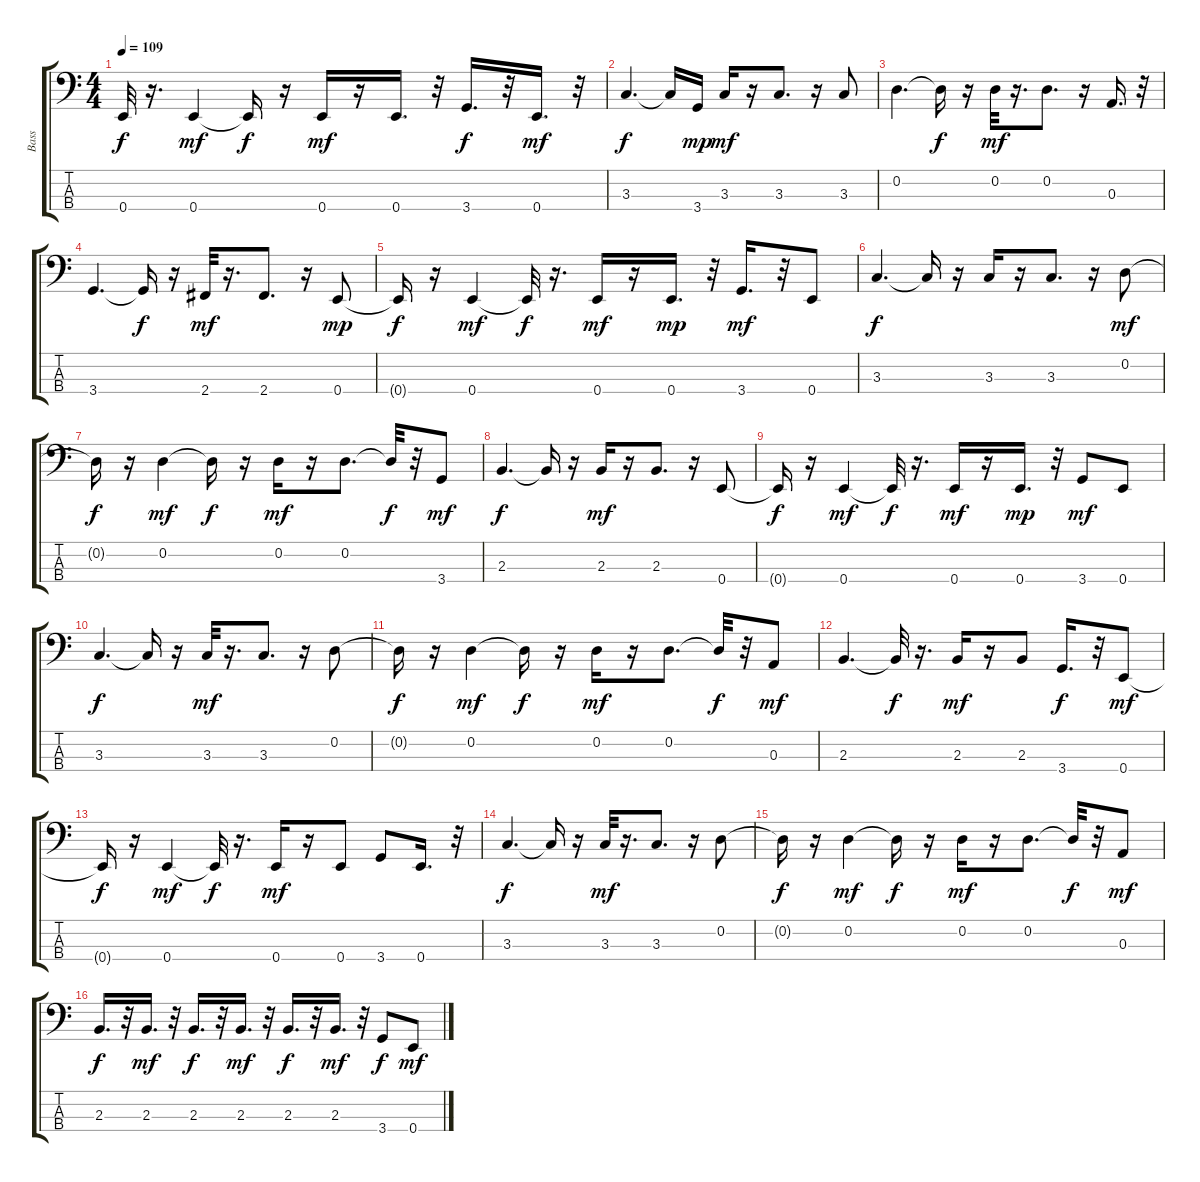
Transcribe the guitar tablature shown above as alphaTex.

\track ("Bass" "Bass") {instrument acousticbass}
\staff {score tabs}
\tuning (G2 D2 A1 E1) {hide}
\ts (4 4)
\tempo 109
\clef f4
\ks c
0.4{t}.32{dy f} r.16{d} 0.4.4{dy mf} 0.4{t}.16{dy f} r.16 0.4.16{dy mf} r.16 0.4.16{d} r.32 3.4.16{d dy f} r.32 0.4.16{d dy mf} r.32 |
3.3.4{d dy f} 3.3{t}.16 3.4.16{dy mp} 3.3.16{dy mf} r.16 3.3.8{d} r.16 3.3.8 |
0.2.4{d} 0.2{t}.16{dy f} r.16 0.2.32{dy mf} r.16{d} 0.2.8{d} r.16 0.3.16{d} r.32 |
3.4.4{d} 3.4{t}.16{dy f} r.16 2.4.32{dy mf} r.16{d} 2.4.8{d} r.16 0.4.8{dy mp} |
0.4{t}.16{dy f} r.16 0.4.4{dy mf} 0.4{t}.32{dy f} r.16{d} 0.4.16{dy mf} r.16 0.4.16{d dy mp} r.32 3.4.16{d dy mf} r.32 0.4.8 |
3.3.4{d dy f} 3.3{t}.16 r.16 3.3.16 r.16 3.3.8{d} r.16 0.2.8{dy mf} |
0.2{t}.16{dy f} r.16 0.2.4{dy mf} 0.2{t}.16{dy f} r.16 0.2.16{dy mf} r.16 0.2.8{d} 0.2{t}.32{dy f} r.32 3.4.8{dy mf} |
2.3.4{d dy f} 2.3{t}.16 r.16 2.3.16{dy mf} r.16 2.3.8{d} r.16 0.4.8 |
0.4{t}.16{dy f} r.16 0.4.4{dy mf} 0.4{t}.32{dy f} r.16{d} 0.4.16{dy mf} r.16 0.4.16{d dy mp} r.32 3.4.8{dy mf} 0.4.8 |
3.3.4{d dy f} 3.3{t}.16 r.16 3.3.32{dy mf} r.16{d} 3.3.8{d} r.16 0.2.8 |
0.2{t}.16{dy f} r.16 0.2.4{dy mf} 0.2{t}.16{dy f} r.16 0.2.16{dy mf} r.16 0.2.8{d} 0.2{t}.32{dy f} r.32 0.3.8{dy mf} |
2.3.4{d} 2.3{t}.32{dy f} r.16{d} 2.3.16{dy mf} r.16 2.3.8 3.4.16{d dy f} r.32 0.4.8{dy mf} |
0.4{t}.16{dy f} r.16 0.4.4{dy mf} 0.4{t}.32{dy f} r.16{d} 0.4.16{dy mf} r.16 0.4.8 3.4.8 0.4.16{d} r.32 |
3.3.4{d dy f} 3.3{t}.16 r.16 3.3.32{dy mf} r.16{d} 3.3.8{d} r.16 0.2.8 |
0.2{t}.16{dy f} r.16 0.2.4{dy mf} 0.2{t}.16{dy f} r.16 0.2.16{dy mf} r.16 0.2.8{d} 0.2{t}.32{dy f} r.32 0.3.8{dy mf} |
2.3.16{d dy f} r.32 2.3.16{d dy mf} r.32 2.3.16{d dy f} r.32 2.3.16{d dy mf} r.32 2.3.16{d dy f} r.32 2.3.16{d dy mf} r.32 3.4.8{dy f} 0.4.8{dy mf}
